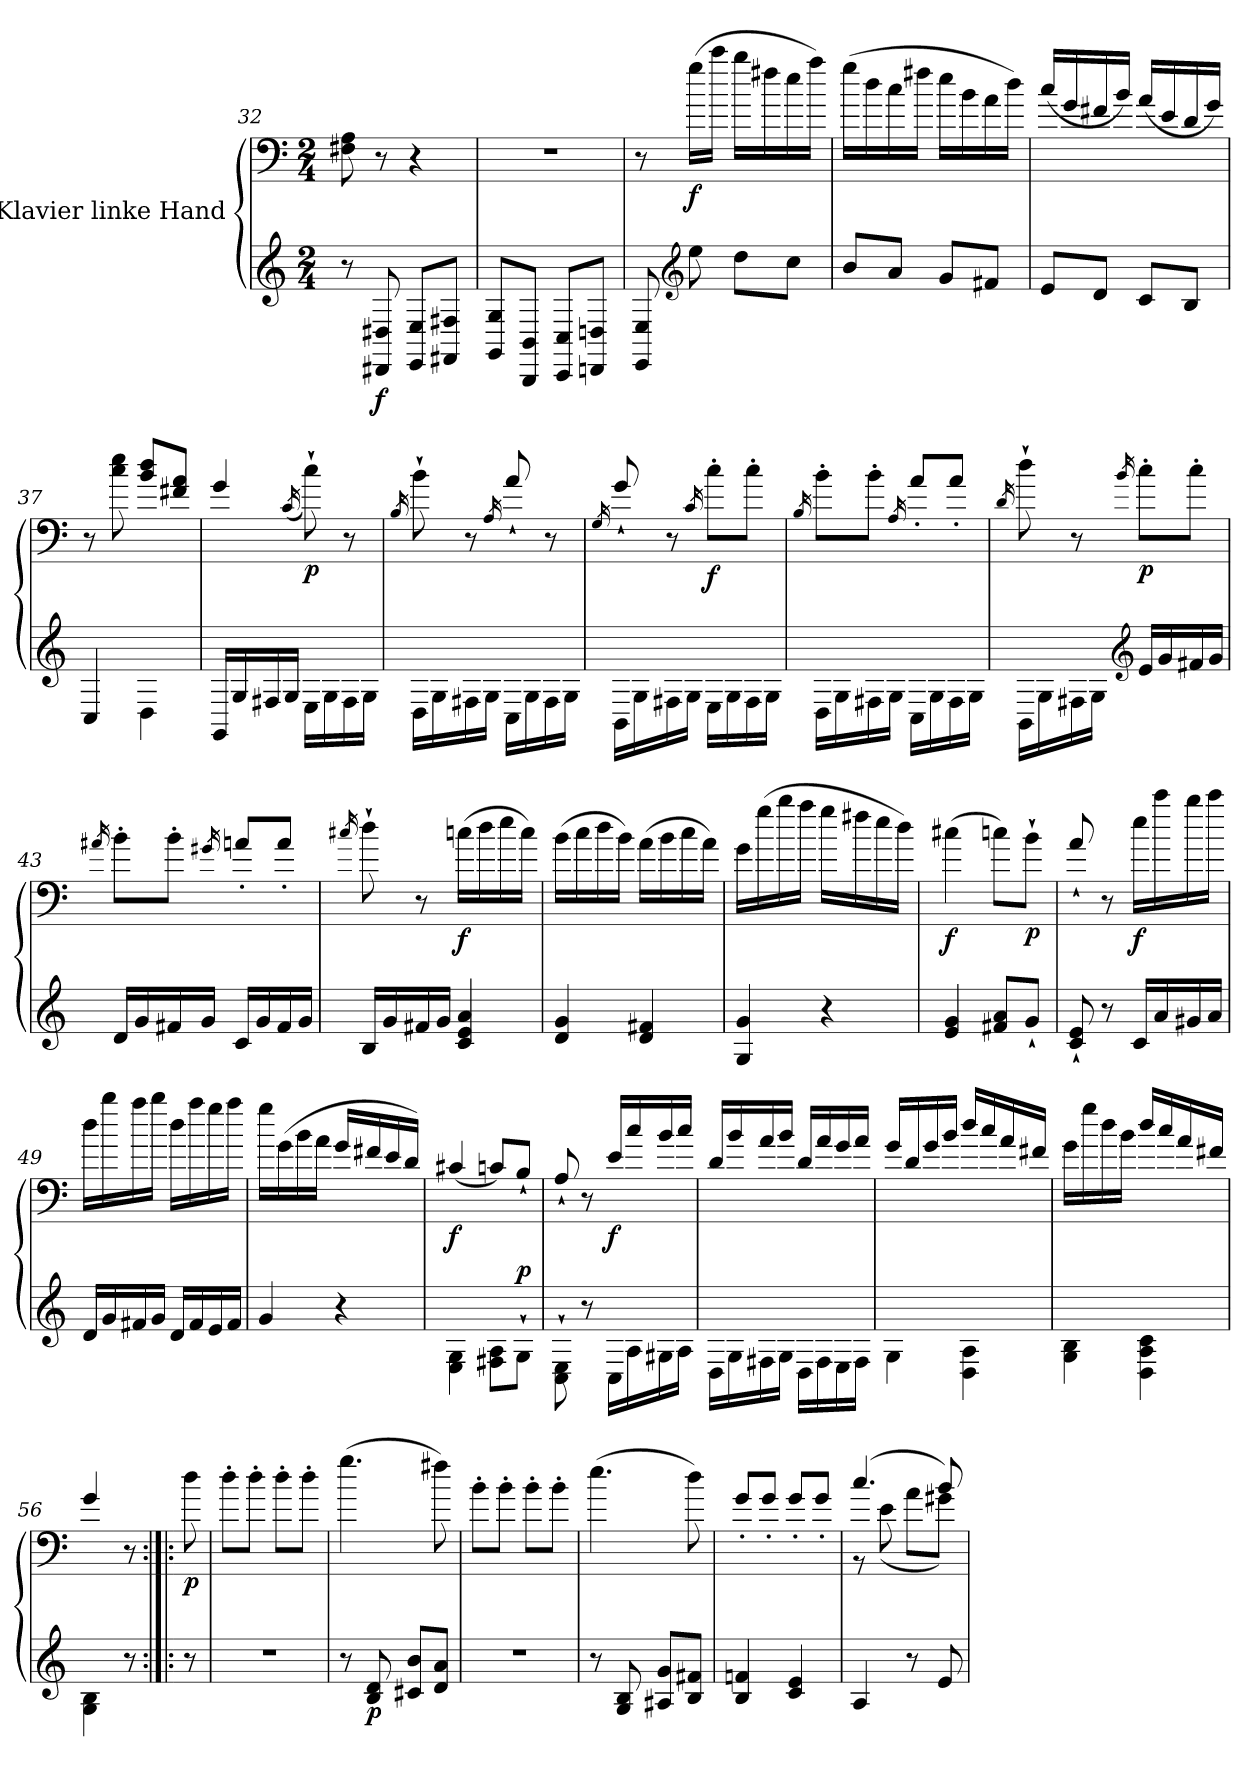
**kern	**kern	**dynam
*part1	*part1	*part1
*staff2	*staff1	*staff1/2
*I"Klavier linke Hand	*	*
*clefG2	*clefF4	*
*k[]	*k[]	*
*M2/4	*M2/4	*
=32	=32	=32
8r	8F#X\ 8A\	.
!	!	!LO:DY:b=2
8DD#X/ 8D#X/	8r	f
8EE/ 8E/L	4r	.
8FF#X/ 8F#X/J	.	.
=33	=33	=33
8GG/ 8G/L	2r	.
8BBB/ 8BB/J	.	.
8CC/ 8C/L	.	.
8DDn/ 8Dn/J	.	.
=34	=34	=34
8EE/ 8E/	8r	.
*clefG2	*	*
!	!	!LO:DY:b
8ee\	(>16gg\LL	f
.	16ccc\JJ	.
8dd\L	16bb\LL	.
.	16ff#X\	.
8cc\J	16ee\	.
.	16aa\JJ)	.
=35	=35	=35
8b/L	(>16gg\LL	.
.	16dd\	.
8a/J	16cc\	.
.	16ff#X\JJ	.
8g/L	16ee\LL	.
.	16b\	.
8f#X/J	16a\	.
.	16dd\JJ)	.
=36	=36	=36
8e/L	(<16cc/LL	.
.	16g/	.
8d/J	16f#X/	.
.	16b/JJ)	.
8c/L	(<16a/LL	.
.	16e/	.
8B/J	16d/	.
.	16g/JJ)	.
=37	=37	=37
4C/	8r	.
.	8cc\ 8ee\	.
4D\	8b/ 8dd/L	.
.	8f#X/ 8a/J	.
=38	=38	=38
16GG/LL	4g/	.
16G/	.	.
16F#X/	.	.
16G/JJ	.	.
.	(<16qc/	.
!	!	!LO:DY:b
16E\LL	8cc`\)	p
16G\	.	.
16F#\	8r	.
16G\JJ	.	.
=39	=39	=39
.	16qB/	.
16D\LL	8b`\	.
16G\	.	.
16F#X\	8r	.
16G\JJ	.	.
.	16qA/	.
16C\LL	8a`/	.
16G\	.	.
16F#\	8r	.
16G\JJ	.	.
=40	=40	=40
.	16qG/	.
16BB\LL	8g`/	.
16G\	.	.
16F#X\	8r	.
16G\JJ	.	.
.	16qc/	.
!	!	!LO:DY:b
16E\LL	8cc'\L	f
16G\	.	.
16F#\	8cc'\J	.
16G\JJ	.	.
=41	=41	=41
.	16qB/	.
16D\LL	8b'\L	.
16G\	.	.
16F#X\	8b'\J	.
16G\JJ	.	.
.	16qA/	.
16C\LL	8a'/L	.
16G\	.	.
16F#\	8a'/J	.
16G\JJ	.	.
=42	=42	=42
.	16qd/	.
16BB\LL	8dd`\	.
16G\	.	.
16F#X\	8r	.
16G\JJ	.	.
*clefG2	*	*
.	16qb/	.
!	!	!LO:DY:b
16e/LL	8cc'\L	p
16g/	.	.
16f#X/	8cc'\J	.
16g/JJ	.	.
=43	=43	=43
.	16qa#X/	.
16d/LL	8b'\L	.
16g/	.	.
16f#X/	8b'\J	.
16g/JJ	.	.
.	16qg#X/	.
16c/LL	8an'/L	.
16g/	.	.
16f#/	8a'/J	.
16g/JJ	.	.
=44	=44	=44
.	16qcc#X/	.
16B/LL	8dd`\	.
16g/	.	.
16f#X/	8r	.
16g/JJ	.	.
!	!	!LO:DY:b
4c/ 4e/ 4a/	(>16ccn\LL	f
.	16dd\	.
.	16ee\	.
.	16cc\JJ)	.
=45	=45	=45
4d/ 4g/	(>16b\LL	.
.	16cc\	.
.	16dd\	.
.	16b\JJ)	.
4d/ 4f#X/	(>16a\LL	.
.	16b\	.
.	16cc\	.
.	16a\JJ)	.
=46	=46	=46
4G/ 4g/	16g\LL	.
.	(>16gg\	.
.	16bb\	.
.	16aa\JJ	.
4r	16gg\LL	.
.	16ff#X\	.
.	16ee\	.
.	16dd\JJ)	.
=47	=47	=47
!	!	!LO:DY:b
4e/ 4g/	(>4cc#X\	f
8f#X/ 8a/L	8ccn\L)	.
!	!	!LO:DY:b
8g`/J	8b`\J	p
=48	=48	=48
8c/` 8e/`	8a`/	.
8r	8r	.
!	!	!LO:DY:b
16c/LL	16ee\LL	f
16a/	16ccc\	.
16g#X/	16bb\	.
16a/JJ	16ccc\JJ	.
=49	=49	=49
16d/LL	16dd\LL	.
16g/	16bb\	.
16f#X/	16aa\	.
16g/JJ	16bb\JJ	.
16d/LL	16dd\LL	.
16f#/	16aa\	.
16e/	16gg\	.
16f#/JJ	16aa\JJ	.
=50	=50	=50
4g/	16gg\LL	.
.	(>16g\	.
.	16b\	.
.	16a\JJ	.
4r	16g/LL	.
.	16f#X/	.
.	16e/	.
.	16d/JJ)	.
=51	=51	=51
!	!	!LO:DY:b
4E\ 4G\	(<4c#X/	f
8F#X\ 8A\L	8cn/L)	.
!	!	!LO:DY:a=2
8G`\J	8B`/J	p
=52	=52	=52
8C\` 8E\`	8A`/	.
8r	8r	.
!	!	!LO:DY:b
16C\LL	16e/LL	f
16A\	16cc/	.
16G#X\	16b/	.
16A\JJ	16cc/JJ	.
=53	=53	=53
16D\LL	16d/LL	.
16G\	16b/	.
16F#X\	16a/	.
16G\JJ	16b/JJ	.
16D\LL	16d/LL	.
16F#\	16a/	.
16E\	16g/	.
16F#\JJ	16a/JJ	.
=54	=54	=54
4G\	16g/LL	.
.	16d/	.
.	16g/	.
.	16b/JJ	.
4D\ 4A\	16dd/LL	.
.	16cc/	.
.	16a/	.
.	16f#X/JJ	.
=55	=55	=55
4G\ 4B\	16g\LL	.
.	16gg\	.
.	16dd\	.
.	16b\JJ	.
4D\ 4A\ 4c\	16dd/LL	.
.	16cc/	.
.	16a/	.
.	16f#X/JJ	.
=56	=56	=56
4G\ 4B\	4g/	.
8r	8r	.
=56X1:|!|:	=56X1:|!|:	=56X1:|!|:
!	!	!LO:DY:b
8r	8dd\	p
=57	=57	=57
2r	8dd'\L	.
.	8dd'\J	.
.	8dd'\L	.
.	8dd'\J	.
=58	=58	=58
8r	(>4.gg\	.
!	!	!LO:DY:b=2
8B/ 8d/	.	p
8c#X/ 8b/L	.	.
8d/ 8a/J	8ff#X\)	.
=59	=59	=59
2r	8b'\L	.
.	8b'\J	.
.	8b'\L	.
.	8b'\J	.
=60	=60	=60
8r	(>4.ee\	.
8G/ 8B/	.	.
8A#X/ 8g/L	.	.
8B/ 8f#X/J	8dd\)	.
=61	=61	=61
4B/ 4fn/	8g'/L	.
.	8g'/J	.
4c/ 4e/	8g'/L	.
.	8g'/J	.
=62	=62	=62
*	*^	*
4A/	(>4.cc/	8r	.
.	.	(<8e\	.
8r	.	8a\L	.
8e/	8b/)	8g#X\J)	.
*	*v	*v	*
=	=	=
*-	*-	*-
